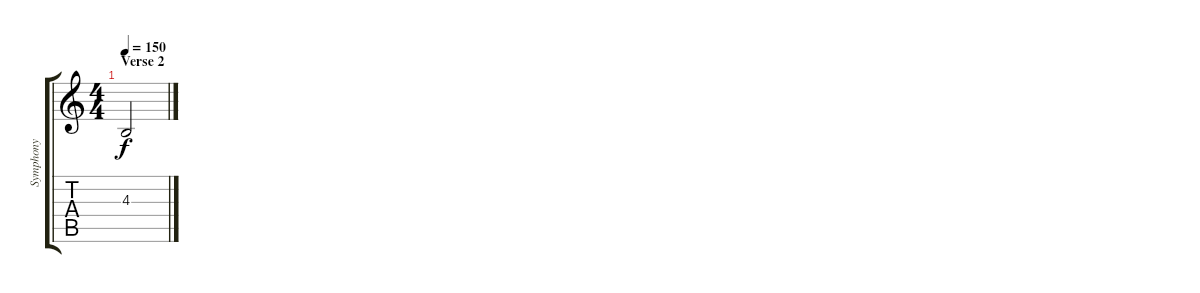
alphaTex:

\track ("Symphony" "Symphony") {instrument stringensemble1}
\staff {score tabs}
\tuning (E4 B3 G3 D3 A2 E2) {hide}
\ts (4 4)
\section ("" "Verse 2")
\tempo 150
\clef g2
\ks c
4.3.2{dy f}
